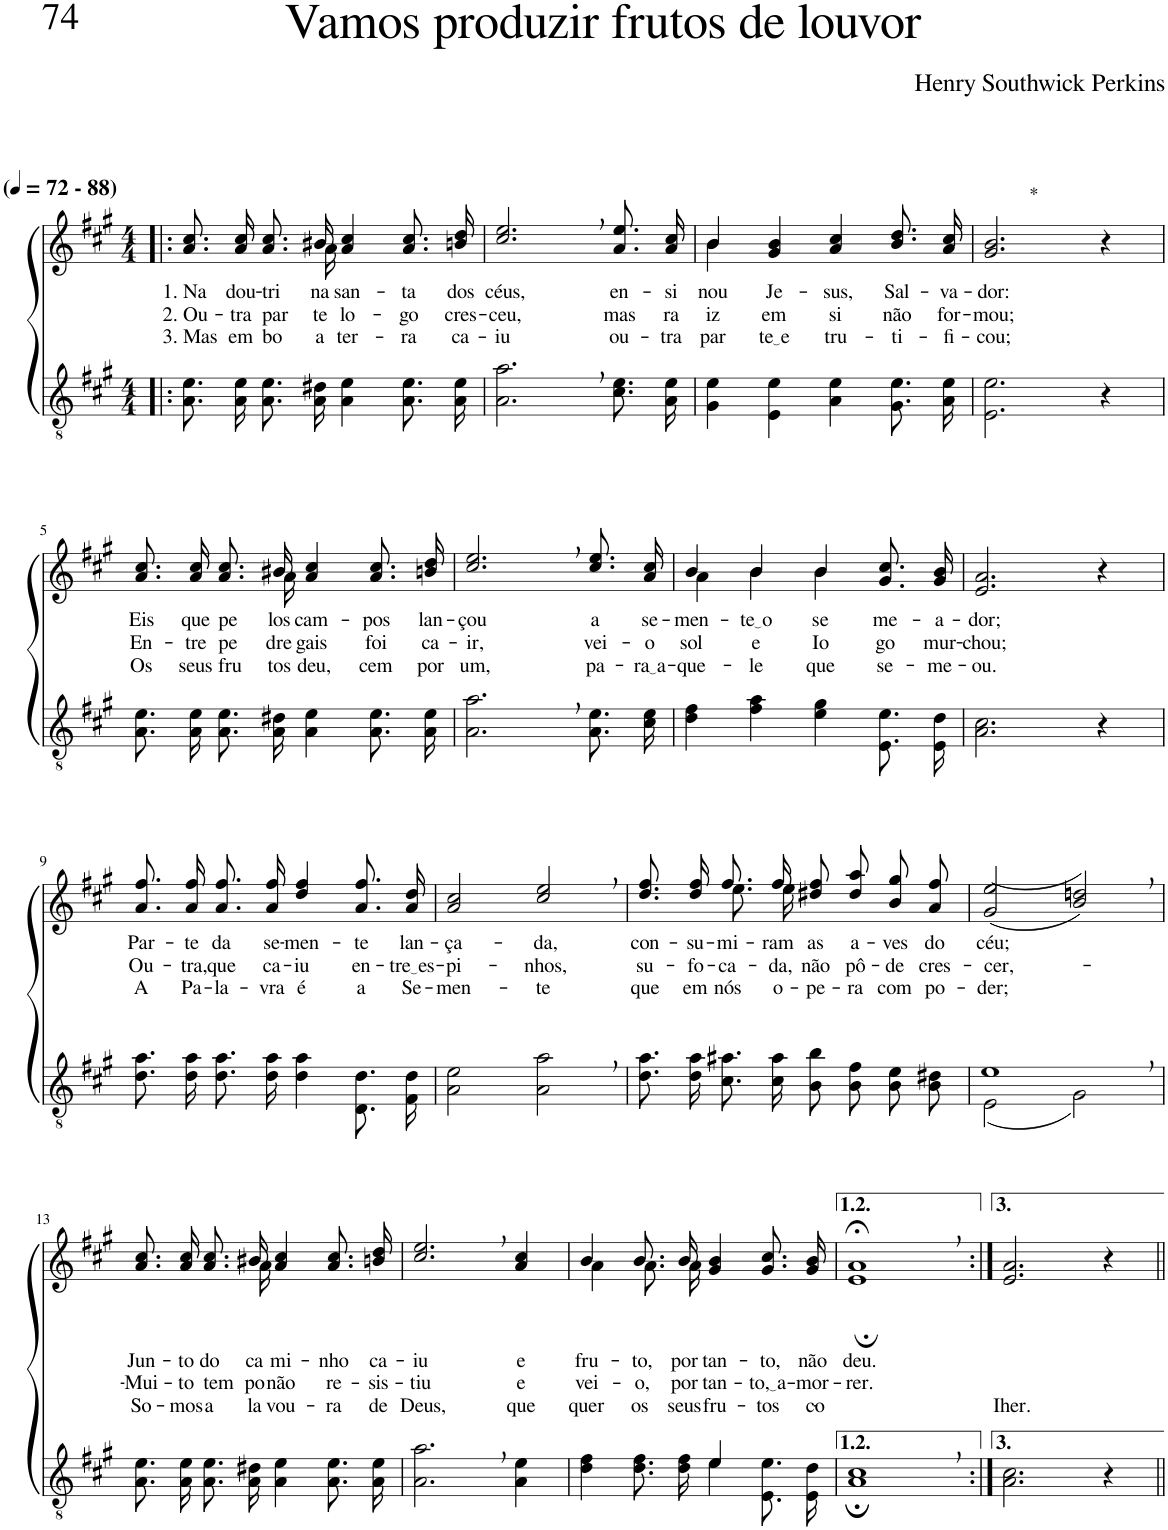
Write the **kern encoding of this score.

**kern	**kern	**text	**text	**text
*part2	*part1	*part1	*part1	*part1
*staff2	*staff1	*staff1	*staff1	*staff1
*I"Parte III e IV	*I"Parte I e II	*	*	*
*clefGv2	*clefG2	*	*	*
*Trd4c7	*Trd4c7	*	*	*
*k[f#c#g#]	*k[f#c#g#]	*	*	*
*M4/4	*M4/4	*	*	*
*MM72	*MM72	*	*	*
=1!|:	=1!|:	=1!|:	=1!|:	=1!|:
!	!LO:TX:a:B:t=(	!	!	!
!	!LO:TX:a:B:t=- 88)	!	!	!
!	!	!LO:LY:b	!LO:LY:b	!LO:LY:b
*	*^	*	*	*
8.A\ 8.e\L	8.a\ 8.cc#\L	4..ryy	1. Na	2. Ou-	3. Mas
!	!	!	!LO:LY:b	!LO:LY:b	!LO:LY:b
16A\ 16e\Jk	16a\ 16cc#\Jk	.	dou-	-tra	em
!	!	!	!LO:LY:b	!LO:LY:b	!LO:LY:b
8.A\ 8.e\L	8.a/ 8.cc#/L	.	-tri-	par-	bo-
!	!	!	!LO:LY:b	!LO:LY:b	!LO:LY:b
16A\ 16d#X\Jk	16b#X/Jk	16a\	-na	-te	-a
!	!	!	!LO:LY:b	!LO:LY:b	!LO:LY:b
4A\ 4e\	4a/ 4cc#/	2ryy	san-	lo-	ter-
!	!	!	!LO:LY:b	!LO:LY:b	!LO:LY:b
8.A\ 8.e\L	8.a\ 8.cc#\L	.	-ta	-go	-ra
!	!	!	!LO:LY:b	!LO:LY:b	!LO:LY:b
16A\ 16e\Jk	16bn\ 16dd\Jk	.	dos	cres-	ca-
*	*v	*v	*	*	*
=2	=2	=2	=2	=2
!	!	!LO:LY:b	!LO:LY:b	!LO:LY:b
2.A\, 2.a\,	2.cc#/, 2.ee/,	céus,	-ceu,	-iu
!	!	!LO:LY:b	!LO:LY:b	!LO:LY:b
8.c#\ 8.e\L	8.a\ 8.ee\L	en-	mas	ou-
!	!	!LO:LY:b	!LO:LY:b	!LO:LY:b
16A\ 16e\Jk	16a\ 16cc#\Jk	-si-	ra-	-tra
=3	=3	=3	=3	=3
*	*^	*	*	*
!	!	!	!LO:LY:b	!LO:LY:b	!LO:LY:b
4G#\ 4e\	4b/	4b\	-nou	-iz	par-
!	!	!	!LO:LY:b	!LO:LY:b	!LO:LY:b
4E\ 4e\	4g#/ 4b/	2.ryy	Je-	em	te e
!	!	!	!LO:LY:b	!LO:LY:b	!LO:LY:b
4A\ 4e\	4a/ 4cc#/	.	-sus,	si	tru-
!	!	!	!LO:LY:b	!LO:LY:b	!LO:LY:b
8.G#\ 8.e\L	8.b\ 8.dd\L	.	Sal-	não	-ti-
!	!	!	!LO:LY:b	!LO:LY:b	!LO:LY:b
16A\ 16e\Jk	16a\ 16cc#\Jk	.	-va-	for-	-fi-
*	*v	*v	*	*	*
=4	=4	=4	=4	=4
!	!LO:TX:a:t=*	!	!	!
!	!	!LO:LY:b	!LO:LY:b	!LO:LY:b
2.E\ 2.e\	2.g#/ 2.b/	-dor:	-mou;	-cou;
4r	4r	.	.	.
!!LO:LB:g=z
=5	=5	=5	=5	=5
!	!	!LO:LY:b	!LO:LY:b	!LO:LY:b
*	*^	*	*	*
8.A\ 8.e\L	8.a\ 8.cc#\L	4..ryy	Eis	En-	Os
!	!	!	!LO:LY:b	!LO:LY:b	!LO:LY:b
16A\ 16e\Jk	16a\ 16cc#\Jk	.	que	-tre	seus
!	!	!	!LO:LY:b	!LO:LY:b	!LO:LY:b
8.A\ 8.e\L	8.a/ 8.cc#/L	.	pe-	pe-	fru-
!	!	!	!LO:LY:b	!LO:LY:b	!LO:LY:b
16A\ 16d#X\Jk	16b#X/Jk	16a\	-los	-dre-	-tos
!	!	!	!LO:LY:b	!LO:LY:b	!LO:LY:b
4A\ 4e\	4a/ 4cc#/	2ryy	cam-	-gais	deu,
!	!	!	!LO:LY:b	!LO:LY:b	!LO:LY:b
8.A\ 8.e\L	8.a\ 8.cc#\L	.	-pos	foi	cem
!	!	!	!LO:LY:b	!LO:LY:b	!LO:LY:b
16A\ 16e\Jk	16bn\ 16dd\Jk	.	lan-	ca-	por
*	*v	*v	*	*	*
=6	=6	=6	=6	=6
!	!	!LO:LY:b	!LO:LY:b	!LO:LY:b
2.A\, 2.a\,	2.cc#/, 2.ee/,	-çou	-ir,	um,
!	!	!LO:LY:b	!LO:LY:b	!LO:LY:b
8.A\ 8.e\L	8.cc#\ 8.ee\L	a	vei-	pa-
!	!	!LO:LY:b	!LO:LY:b	!LO:LY:b
16c#\ 16e\Jk	16a\ 16cc#\Jk	se-	-o	ra a
=7	=7	=7	=7	=7
!	!	!LO:LY:b	!LO:LY:b	!LO:LY:b
*	*^	*	*	*
4d\ 4f#\	4a\	4b/	-men-	sol	-que-
!	!	!	!LO:LY:b	!LO:LY:b	!LO:LY:b
4f#\ 4a\	4b\	4b/	te o	e	-le
!	!	!	!LO:LY:b	!LO:LY:b	!LO:LY:b
4e\ 4g#\	4b\	4b/	se-	Io-	que
!	!	!	!LO:LY:b	!LO:LY:b	!LO:LY:b
8.E/ 8.e/L	4ryy	8.g#/ 8.cc#/L	-me-	-go	se-
!	!	!	!LO:LY:b	!LO:LY:b	!LO:LY:b
16E/ 16d/Jk	.	16g#/ 16b/Jk	-a-	mur-	-me-
=8	=8	=8	=8	=8	=8
!	!	!	!LO:LY:b	!LO:LY:b	!LO:LY:b
*	*v	*v	*	*	*
2.A\ 2.c#\	2.e/ 2.a/	-dor;	-chou;	-ou.
4r	4r	.	.	.
!!LO:LB:g=z
=9	=9	=9	=9	=9
!	!	!LO:LY:b	!LO:LY:b	!LO:LY:b
8.d\ 8.a\L	8.a\ 8.ff#\L	Par-	Ou-	A
!	!	!LO:LY:b	!LO:LY:b	!LO:LY:b
16d\ 16a\Jk	16a\ 16ff#\Jk	-te	-tra,	Pa-
!	!	!LO:LY:b	!LO:LY:b	!LO:LY:b
8.d\ 8.a\L	8.a\ 8.ff#\L	da	que	-la-
!	!	!LO:LY:b	!LO:LY:b	!LO:LY:b
16d\ 16a\Jk	16a\ 16ff#\Jk	se-	ca-	-vra
!	!	!LO:LY:b	!LO:LY:b	!LO:LY:b
4d\ 4a\	4dd/ 4ff#/	-men-	-iu	é
!	!	!LO:LY:b	!LO:LY:b	!LO:LY:b
8.D/ 8.d/L	8.a\ 8.ff#\L	-te	en-	a
!	!	!LO:LY:b	!LO:LY:b	!LO:LY:b
16F#/ 16d/Jk	16a\ 16dd\Jk	lan-	tre es	Se-
=10	=10	=10	=10	=10
!	!	!LO:LY:b	!LO:LY:b	!LO:LY:b
2A\ 2e\	2a/ 2cc#/	-ça-	-pi-	-men-
!	!	!LO:LY:b	!LO:LY:b	!LO:LY:b
2A\, 2a\,	2cc#/, 2ee/,	-da,	-nhos,	-te
=11	=11	=11	=11	=11
*	*^	*	*	*
!	!	!	!LO:LY:b	!LO:LY:b	!LO:LY:b
8.d\ 8.a\L	4ryy	8.dd\ 8.ff#\L	con-	su-	que
!	!	!	!LO:LY:b	!LO:LY:b	!LO:LY:b
16d\ 16a\Jk	.	16dd\ 16ff#\Jk	-su-	-fo-	em
!	!	!	!LO:LY:b	!LO:LY:b	!LO:LY:b
8.c#\ 8.a#X\L	8.ff#/L	8.ee\L	-mi-	-ca-	nós
!	!	!	!LO:LY:b	!LO:LY:b	!LO:LY:b
16c#\ 16a#\Jk	16ff#/Jk	16ee\Jk	-ram	-da,	o-
!	!	!	!LO:LY:b	!LO:LY:b	!LO:LY:b
8B\ 8b\L	8ryy	8dd#X\ 8ff#\L	as	não	-pe-
!	!	!	!LO:LY:b	!LO:LY:b	!LO:LY:b
8B\ 8f#\J	16ryy	8dd#\ 8aa\J	a-	pô-	-ra
.	4ryy	.	.	.	.
!	!	!	!LO:LY:b	!LO:LY:b	!LO:LY:b
8B\ 8e\L	.	8b\ 8gg#\L	-ves	-de	com
!	!	!	!LO:LY:b	!LO:LY:b	!LO:LY:b
8B\ 8d#X\J	.	8a\ 8ff#\J	do	cres-	po-
.	16ryy	.	.	.	.
*	*v	*v	*	*	*
=12	=12	=12	=12	=12
*^	*	*	*	*
!	!	!	!LO:LY:b	!LO:LY:b	!LO:LY:b
1e,	(2E\	((2g#/ 2ee/	céu;	-cer,-	-der;
.	2G#\)	2b/, 2ddn/,))	.	.	.
!!LO:LB:g=z
=13	=13	=13	=13	=13	=13
!	!	!	!LO:LY:b	!LO:LY:b	!LO:LY:b
*v	*v	*^	*	*	*
8.A\ 8.e\L	8.a\ 8.cc#\L	4..ryy	Jun-	-Mui-	So-
!	!	!	!LO:LY:b	!LO:LY:b	!LO:LY:b
16A\ 16e\Jk	16a\ 16cc#\Jk	.	-to	-to	-mos
!	!	!	!LO:LY:b	!LO:LY:b	!LO:LY:b
8.A\ 8.e\L	8.a/ 8.cc#/L	.	do	tem-	a
!	!	!	!LO:LY:b	!LO:LY:b	!LO:LY:b
16A\ 16d#X\Jk	16b#X/Jk	16a\	ca-	-po	la-
!	!	!	!LO:LY:b	!LO:LY:b	!LO:LY:b
4A\ 4e\	4a/ 4cc#/	2ryy	-mi-	não	-vou-
!	!	!	!LO:LY:b	!LO:LY:b	!LO:LY:b
8.A\ 8.e\L	8.a\ 8.cc#\L	.	-nho	re-	-ra
!	!	!	!LO:LY:b	!LO:LY:b	!LO:LY:b
16A\ 16e\Jk	16bn\ 16dd\Jk	.	ca-	-sis-	de
*	*v	*v	*	*	*
=14	=14	=14	=14	=14
!	!	!LO:LY:b	!LO:LY:b	!LO:LY:b
2.A\, 2.a\,	2.cc#/, 2.ee/,	-iu	-tiu	Deus,
!	!	!LO:LY:b	!LO:LY:b	!LO:LY:b
4A\ 4e\	4a/ 4cc#/	e	e	que
=15	=15	=15	=15	=15
*^	*^	*	*	*
!	!	!	!	!LO:LY:b	!LO:LY:b	!LO:LY:b
2ryy	4d\ 4f#\	4b/	4a\	fru-	vei-	quer
!	!	!	!	!LO:LY:b	!LO:LY:b	!LO:LY:b
.	8.d\ 8.f#\L	8.b/L	8.a\L	-to,	-o,	os
!	!	!	!	!LO:LY:b	!LO:LY:b	!LO:LY:b
.	16d\ 16f#\Jk	16b/Jk	16a\Jk	por-	por-	seus
!	!	!	!	!LO:LY:b	!LO:LY:b	!LO:LY:b
4e/	4e\	4g#/ 4b/	2ryy	-tan-	-tan-	fru-
!	!	!	!	!LO:LY:b	!LO:LY:b	!LO:LY:b
4ryy	8.E/ 8.e/L	8.g#/ 8.cc#/L	.	-to,	to, a	-tos
!	!	!	!	!LO:LY:b	!LO:LY:b	!LO:LY:b
.	16E/ 16d/Jk	16g#/ 16b/Jk	.	não	-mor-	co-
=16	=16	=16	=16	=16	=16	=16
!	!	!	!	!LO:LY:b	!LO:LY:b	!
1c#;,	1A;	1a;<,	1e;	deu.	-rer.	.
=17:|!	=17:|!	=17:|!	=17:|!	=17:|!	=17:|!	=17:|!
!	!	!	!	!	!	!LO:LY:b
*v	*v	*	*	*	*	*
*	*v	*v	*	*	*
2.A\ 2.c#\	2.e/ 2.a/	.	.	-Iher.
4r	4r	.	.	.
=||	=||	=||	=||	=||
*-	*-	*-	*-	*-
